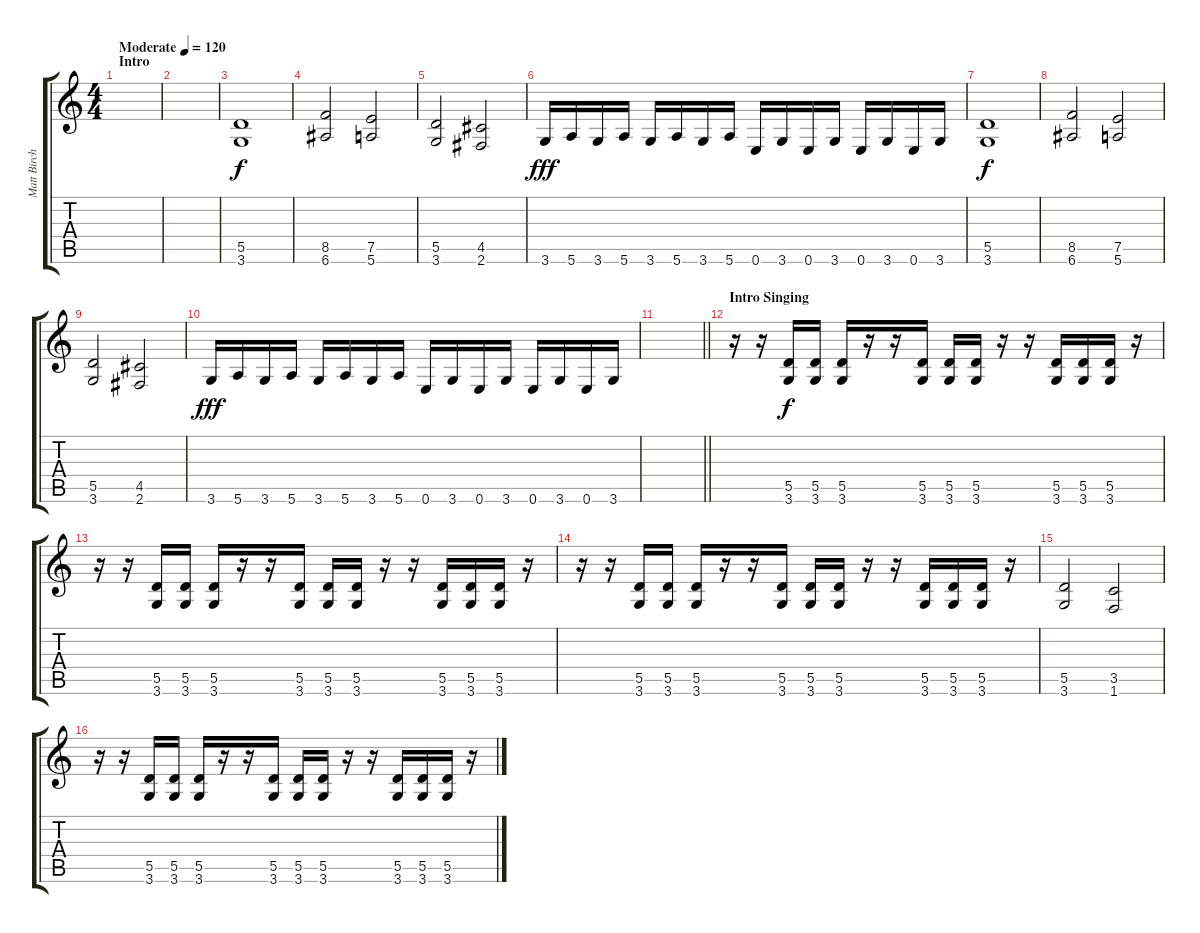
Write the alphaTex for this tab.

\track ("Matt Birch" "Matt Birch") {instrument distortionguitar}
\staff {score tabs}
\tuning (E4 B3 G3 D3 A2 E2) {hide}
\ts (4 4)
\section ("" "Intro")
\tempo (120 "Moderate")
\clef g2
\ks c
|
|
(5.5 3.6).1 |
(8.5 6.6).2 (7.5 5.6).2 |
(5.5 3.6).2 (4.5 2.6).2 |
3.6.16{dy fff} 5.6.16 3.6.16 5.6.16 3.6.16 5.6.16 3.6.16 5.6.16 0.6.16 3.6.16 0.6.16 3.6.16 0.6.16 3.6.16 0.6.16 3.6.16 |
(5.5 3.6).1{dy f} |
(8.5 6.6).2 (7.5 5.6).2 |
(5.5 3.6).2 (4.5 2.6).2 |
3.6.16{dy fff} 5.6.16 3.6.16 5.6.16 3.6.16 5.6.16 3.6.16 5.6.16 0.6.16 3.6.16 0.6.16 3.6.16 0.6.16 3.6.16 0.6.16 3.6.16 |
\barLineRight lightlight
|
\section ("" "Intro Singing")
r.16 r.16 (5.5 3.6).16{dy f} (5.5 3.6).16 (5.5 3.6).16 r.16 r.16 (5.5 3.6).16 (5.5 3.6).16 (5.5 3.6).16 r.16 r.16 (5.5 3.6).16 (5.5 3.6).16 (5.5 3.6).16 r.16 |
r.16 r.16 (5.5 3.6).16 (5.5 3.6).16 (5.5 3.6).16 r.16 r.16 (5.5 3.6).16 (5.5 3.6).16 (5.5 3.6).16 r.16 r.16 (5.5 3.6).16 (5.5 3.6).16 (5.5 3.6).16 r.16 |
r.16 r.16 (5.5 3.6).16 (5.5 3.6).16 (5.5 3.6).16 r.16 r.16 (5.5 3.6).16 (5.5 3.6).16 (5.5 3.6).16 r.16 r.16 (5.5 3.6).16 (5.5 3.6).16 (5.5 3.6).16 r.16 |
(5.5 3.6).2 (3.5 1.6).2 |
r.16 r.16 (5.5 3.6).16 (5.5 3.6).16 (5.5 3.6).16 r.16 r.16 (5.5 3.6).16 (5.5 3.6).16 (5.5 3.6).16 r.16 r.16 (5.5 3.6).16 (5.5 3.6).16 (5.5 3.6).16 r.16
